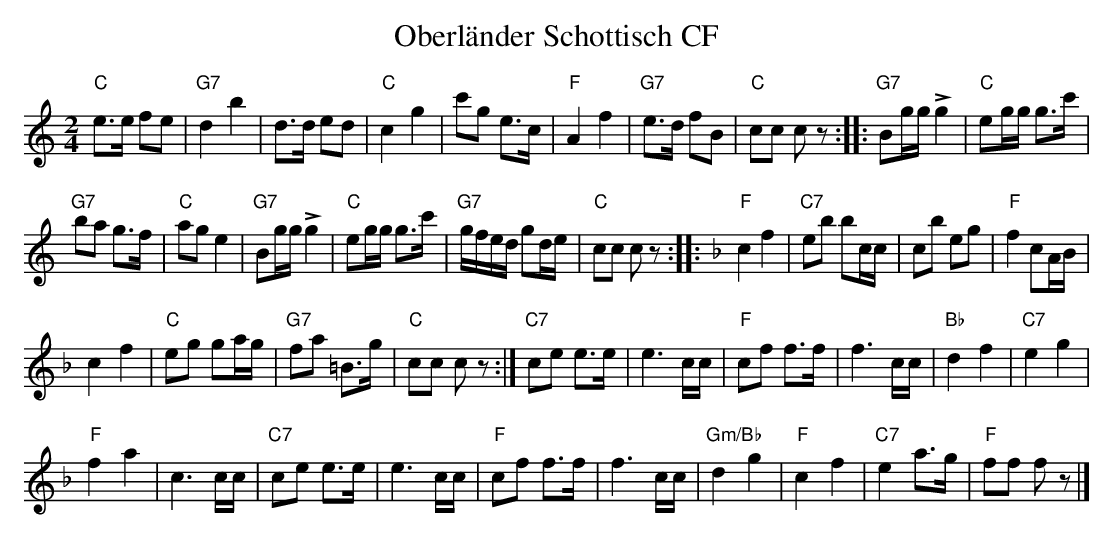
X:1
T: Oberl\"ander Schottisch CF
M:2/4
L:1/8
K:C
"C"e>e fe | "G7"d2b2 | d>d ed | "C"c2g2 | c'g e>c | "F"A2f2 | "G7"e>d fB | "C"cc cz :: "G7"Bg/g/ +>+g2 | "C"eg/g/ g>c' |
"G7"ba g>f | "C"age2 | "G7"Bg/g/ +>+g2 | "C"eg/g/ g>c' | "G7"g/f/e/d/ gd/e/ | "C"cc cz :: [K:F] "F"c2f2 | "C7"eb bc/c/ | cb eg | "F"f2 cA/B/ |
c2f2 | "C"eg ga/g/ | "G7"fa =B>g | "C"cc cz :| "C7"ce e>e | e3c/c/ | "F"cf f>f | f3 c/c/ | "Bb"d2f2 | "C7"e2g2 |
"F"f2a2 | c3c/c/ | "C7"ce e>e | e3c/c/ | "F"cf f>f | f3c/c/ | "Gm/Bb"d2g2 | "F"c2f2 | "C7"e2a>g | "F"ff fz |]
